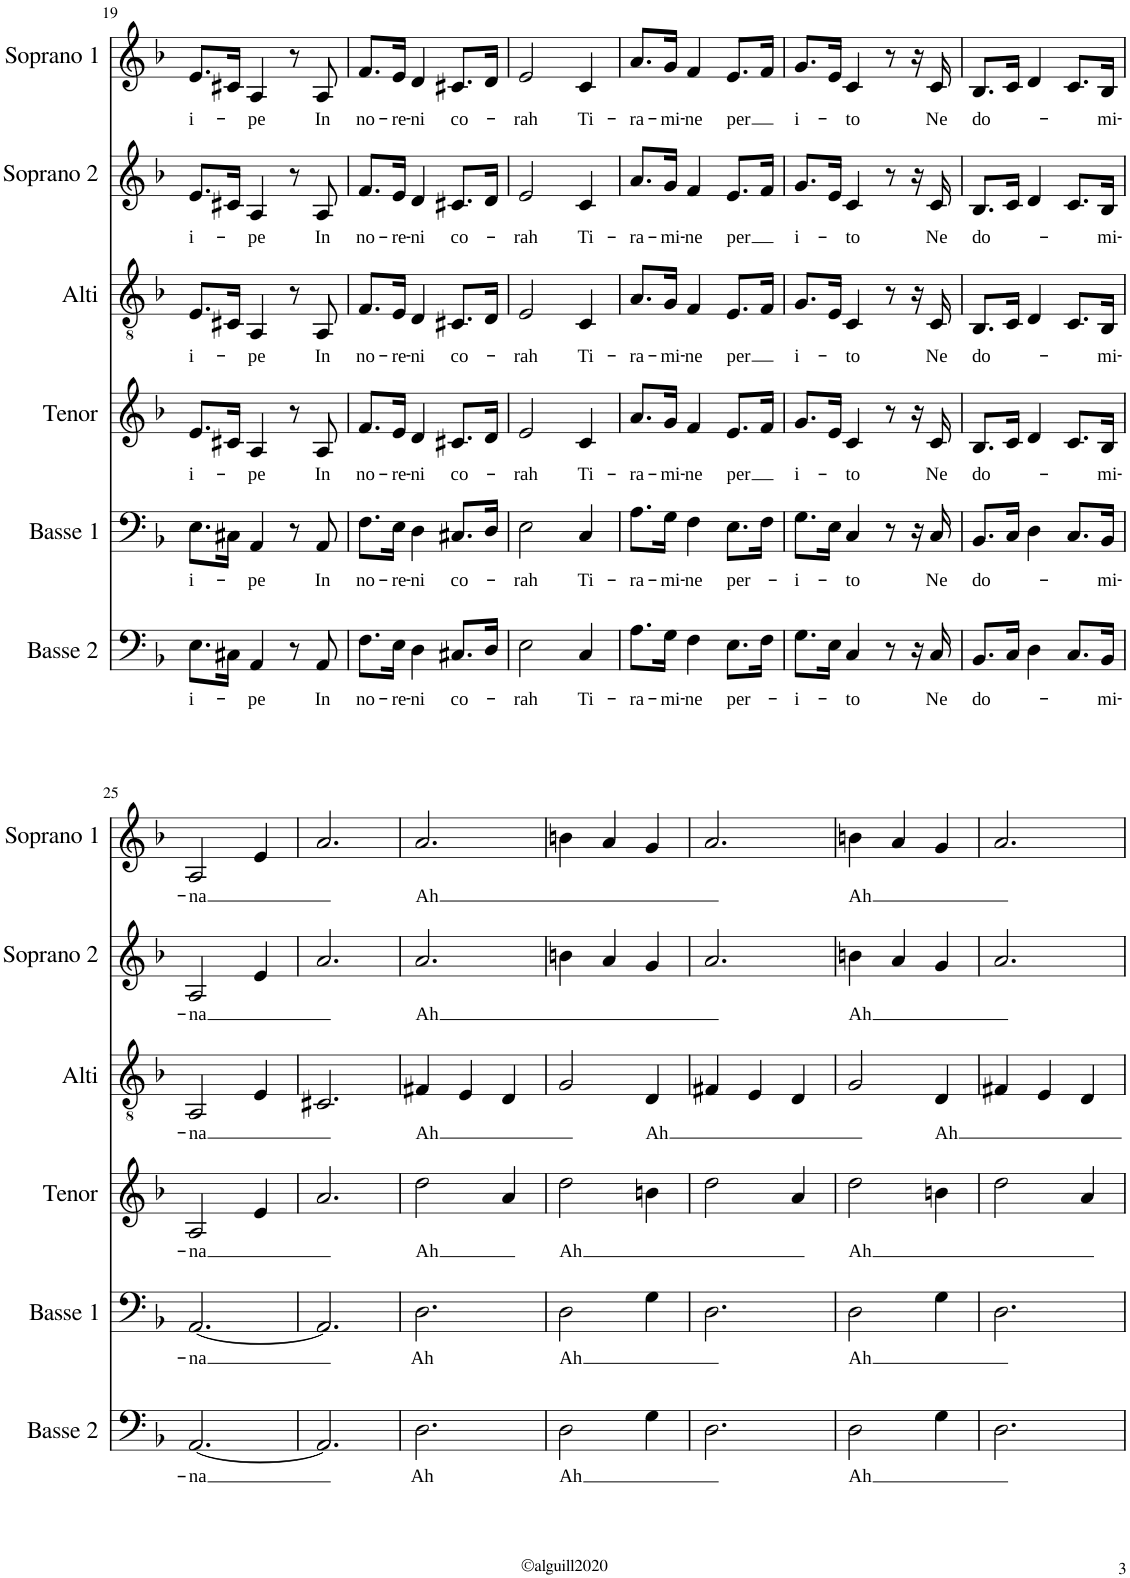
**kern	**text	**kern	**text	**kern	**text	**kern	**text	**kern	**text	**kern	**text
*part6	*part6	*part5	*part5	*part4	*part4	*part3	*part3	*part2	*part2	*part1	*part1
*staff6	*staff6	*staff5	*staff5	*staff4	*staff4	*staff3	*staff3	*staff2	*staff2	*staff1	*staff1
*I"BAsse 2	*	*I"Basse 1	*	*I"Ténor	*	*I"Alti	*	*I"Soprano 2	*	*I"Soprano 1	*
*I'Basse 2	*	*I'Basse 1	*	*	*	*I'Alti	*	*I'Soprano 2	*	*I'Soprano 1	*
!!LO:PB:g=z
*clefF4	*	*clefF4	*	*clefG2	*	*clefGv2	*	*clefG2	*	*clefG2	*
*	*	*	*	*	*	*Trd1c2	*	*Trd4c7	*	*	*
*k[b-]	*	*k[b-]	*	*k[b-]	*	*k[b-]	*	*k[b-]	*	*k[b-]	*
*d:	*	*d:	*	*d:	*	*d:	*	*d:	*	*d:	*
*M3/4	*	*M3/4	*	*M3/4	*	*M3/4	*	*M3/4	*	*M3/4	*
=19	=19	=19	=19	=19	=19	=19	=19	=19	=19	=19	=19
!	!LO:LY:b	!	!LO:LY:b	!	!LO:LY:b	!	!LO:LY:b	!	!LO:LY:b	!	!LO:LY:b
8.E\L	i-	8.E\L	i-	8.e/L	i-	8.E/L	i-	8.e/L	i-	8.e/L	i-
16C#X\Jk	.	16C#X\Jk	.	16c#X/Jk	.	16C#X/Jk	.	16c#X/Jk	.	16c#X/Jk	.
!	!LO:LY:b	!	!LO:LY:b	!	!LO:LY:b	!	!LO:LY:b	!	!LO:LY:b	!	!LO:LY:b
4AA/	-pe	4AA/	-pe	4A/	-pe	4AA/	-pe	4A/	-pe	4A/	-pe
8r	.	8r	.	8r	.	8r	.	8r	.	8r	.
!	!LO:LY:b	!	!LO:LY:b	!	!LO:LY:b	!	!LO:LY:b	!	!LO:LY:b	!	!LO:LY:b
8AA/	In	8AA/	In	8A/	In	8AA/	In	8A/	In	8A/	In
=20	=20	=20	=20	=20	=20	=20	=20	=20	=20	=20	=20
!	!LO:LY:b	!	!LO:LY:b	!	!LO:LY:b	!	!LO:LY:b	!	!LO:LY:b	!	!LO:LY:b
8.F\L	no-	8.F\L	no-	8.f/L	no-	8.F/L	no-	8.f/L	no-	8.f/L	no-
!	!LO:LY:b	!	!LO:LY:b	!	!LO:LY:b	!	!LO:LY:b	!	!LO:LY:b	!	!LO:LY:b
16E\Jk	-re-	16E\Jk	-re-	16e/Jk	-re-	16E/Jk	-re-	16e/Jk	-re-	16e/Jk	-re-
!	!LO:LY:b	!	!LO:LY:b	!	!LO:LY:b	!	!LO:LY:b	!	!LO:LY:b	!	!LO:LY:b
4D\	-ni	4D\	-ni	4d/	-ni	4D/	-ni	4d/	-ni	4d/	-ni
!	!LO:LY:b	!	!LO:LY:b	!	!LO:LY:b	!	!LO:LY:b	!	!LO:LY:b	!	!LO:LY:b
8.C#X/L	co-	8.C#X/L	co-	8.c#X/L	co-	8.C#X/L	co-	8.c#X/L	co-	8.c#X/L	co-
16D/Jk	.	16D/Jk	.	16d/Jk	.	16D/Jk	.	16d/Jk	.	16d/Jk	.
=21	=21	=21	=21	=21	=21	=21	=21	=21	=21	=21	=21
!	!LO:LY:b	!	!LO:LY:b	!	!LO:LY:b	!	!LO:LY:b	!	!LO:LY:b	!	!LO:LY:b
2E\	-rah	2E\	-rah	2e/	-rah	2E/	-rah	2e/	-rah	2e/	-rah
!	!LO:LY:b	!	!LO:LY:b	!	!LO:LY:b	!	!LO:LY:b	!	!LO:LY:b	!	!LO:LY:b
4C/	Ti-	4C/	Ti-	4c/	Ti-	4C/	Ti-	4c/	Ti-	4c/	Ti-
=22	=22	=22	=22	=22	=22	=22	=22	=22	=22	=22	=22
!	!LO:LY:b	!	!LO:LY:b	!	!LO:LY:b	!	!LO:LY:b	!	!LO:LY:b	!	!LO:LY:b
8.A\L	-ra-	8.A\L	-ra-	8.a/L	-ra-	8.A/L	-ra-	8.a/L	-ra-	8.a/L	-ra-
!	!LO:LY:b	!	!LO:LY:b	!	!LO:LY:b	!	!LO:LY:b	!	!LO:LY:b	!	!LO:LY:b
16G\Jk	-mi-	16G\Jk	-mi-	16g/Jk	-mi-	16G/Jk	-mi-	16g/Jk	-mi-	16g/Jk	-mi-
!	!LO:LY:b	!	!LO:LY:b	!	!LO:LY:b	!	!LO:LY:b	!	!LO:LY:b	!	!LO:LY:b
4F\	-ne	4F\	-ne	4f/	-ne	4F/	-ne	4f/	-ne	4f/	-ne
!	!LO:LY:b	!	!LO:LY:b	!	!LO:LY:b	!	!LO:LY:b	!	!LO:LY:b	!	!LO:LY:b
8.E\L	per-	8.E\L	per-	8.e/L	per	8.E/L	per	8.e/L	per	8.e/L	per
16F\Jk	.	16F\Jk	.	16f/Jk	.	16F/Jk	.	16f/Jk	.	16f/Jk	.
=23	=23	=23	=23	=23	=23	=23	=23	=23	=23	=23	=23
!	!LO:LY:b	!	!LO:LY:b	!	!LO:LY:b	!	!LO:LY:b	!	!LO:LY:b	!	!LO:LY:b
8.G\L	-i-	8.G\L	-i-	8.g/L	i-	8.G/L	i-	8.g/L	i-	8.g/L	i-
16E\Jk	.	16E\Jk	.	16e/Jk	.	16E/Jk	.	16e/Jk	.	16e/Jk	.
!	!LO:LY:b	!	!LO:LY:b	!	!LO:LY:b	!	!LO:LY:b	!	!LO:LY:b	!	!LO:LY:b
4C/	-to	4C/	-to	4c/	-to	4C/	-to	4c/	-to	4c/	-to
8r	.	8r	.	8r	.	8r	.	8r	.	8r	.
16r	.	16r	.	16r	.	16r	.	16r	.	16r	.
!	!LO:LY:b	!	!LO:LY:b	!	!LO:LY:b	!	!LO:LY:b	!	!LO:LY:b	!	!LO:LY:b
16C/	Ne	16C/	Ne	16c/	Ne	16C/	Ne	16c/	Ne	16c/	Ne
=24	=24	=24	=24	=24	=24	=24	=24	=24	=24	=24	=24
!	!LO:LY:b	!	!LO:LY:b	!	!LO:LY:b	!	!LO:LY:b	!	!LO:LY:b	!	!LO:LY:b
8.BB-/L	do-	8.BB-/L	do-	8.B-/L	do-	8.BB-/L	do-	8.B-/L	do-	8.B-/L	do-
16C/Jk	.	16C/Jk	.	16c/Jk	.	16C/Jk	.	16c/Jk	.	16c/Jk	.
4D\	.	4D\	.	4d/	.	4D/	.	4d/	.	4d/	.
8.C/L	.	8.C/L	.	8.c/L	.	8.C/L	.	8.c/L	.	8.c/L	.
!	!LO:LY:b	!	!LO:LY:b	!	!LO:LY:b	!	!LO:LY:b	!	!LO:LY:b	!	!LO:LY:b
16BB-/Jk	-mi-	16BB-/Jk	-mi-	16B-/Jk	-mi-	16BB-/Jk	-mi-	16B-/Jk	-mi-	16B-/Jk	-mi-
!!LO:LB:g=z
=25	=25	=25	=25	=25	=25	=25	=25	=25	=25	=25	=25
!	!LO:LY:b	!	!LO:LY:b	!	!LO:LY:b	!	!LO:LY:b	!	!LO:LY:b	!	!LO:LY:b
[2.AA/	-na	[2.AA/	-na	2A/	-na	2AA/	-na	2A/	-na	2A/	-na
.	.	.	.	4e/	.	4E/	.	4e/	.	4e/	.
=26	=26	=26	=26	=26	=26	=26	=26	=26	=26	=26	=26
2.AA/]	.	2.AA/]	.	2.a/	.	2.C#X/	.	2.a/	.	2.a/	.
=27	=27	=27	=27	=27	=27	=27	=27	=27	=27	=27	=27
!	!LO:LY:b	!	!LO:LY:b	!	!LO:LY:b	!	!LO:LY:b	!	!LO:LY:b	!	!LO:LY:b
2.D\	Ah	2.D\	Ah	2dd\	Ah	4F#X/	Ah	2.a/	Ah	2.a/	Ah
.	.	.	.	.	.	4E/	.	.	.	.	.
.	.	.	.	4a/	.	4D/	.	.	.	.	.
=28	=28	=28	=28	=28	=28	=28	=28	=28	=28	=28	=28
!	!LO:LY:b	!	!LO:LY:b	!	!LO:LY:b	!	!	!	!	!	!
2D\	Ah	2D\	Ah	2dd\	Ah	2G/	.	4bn\	.	4bn\	.
.	.	.	.	.	.	.	.	4a/	.	4a/	.
!	!	!	!	!	!	!	!LO:LY:b	!	!	!	!
4G\	.	4G\	.	4bn\	.	4D/	Ah	4g/	.	4g/	.
=29	=29	=29	=29	=29	=29	=29	=29	=29	=29	=29	=29
2.D\	.	2.D\	.	2dd\	.	4F#X/	.	2.a/	.	2.a/	.
.	.	.	.	.	.	4E/	.	.	.	.	.
.	.	.	.	4a/	.	4D/	.	.	.	.	.
=30	=30	=30	=30	=30	=30	=30	=30	=30	=30	=30	=30
!	!LO:LY:b	!	!LO:LY:b	!	!LO:LY:b	!	!	!	!LO:LY:b	!	!LO:LY:b
2D\	Ah	2D\	Ah	2dd\	Ah	2G/	.	4bn\	Ah	4bn\	Ah
.	.	.	.	.	.	.	.	4a/	.	4a/	.
!	!	!	!	!	!	!	!LO:LY:b	!	!	!	!
4G\	.	4G\	.	4bn\	.	4D/	Ah	4g/	.	4g/	.
=31	=31	=31	=31	=31	=31	=31	=31	=31	=31	=31	=31
2.D\	.	2.D\	.	2dd\	.	4F#X/	.	2.a/	.	2.a/	.
.	.	.	.	.	.	4E/	.	.	.	.	.
.	.	.	.	4a/	.	4D/	.	.	.	.	.
=	=	=	=	=	=	=	=	=	=	=	=
*-	*-	*-	*-	*-	*-	*-	*-	*-	*-	*-	*-
